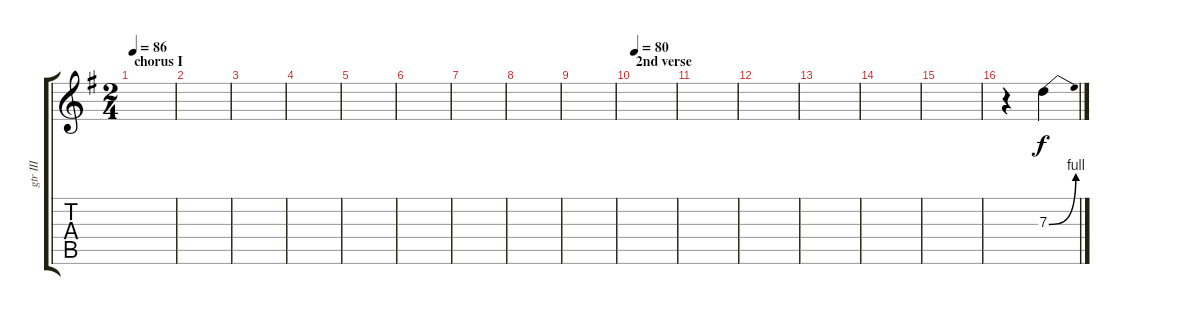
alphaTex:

\track ("gtr III" "gtr III") {instrument electricguitarclean}
\staff {score tabs}
\tuning (E4 B3 G3 D3 A2 E2) {hide}
\ts (2 4)
\section ("" "chorus I")
\tempo 86
\clef g2
\ks g
|
|
|
|
|
|
|
|
|
\section ("" "2nd verse")
\tempo 80
|
|
|
|
|
|
r.4 7.3{be (bend 0 0 60 4)}.4
